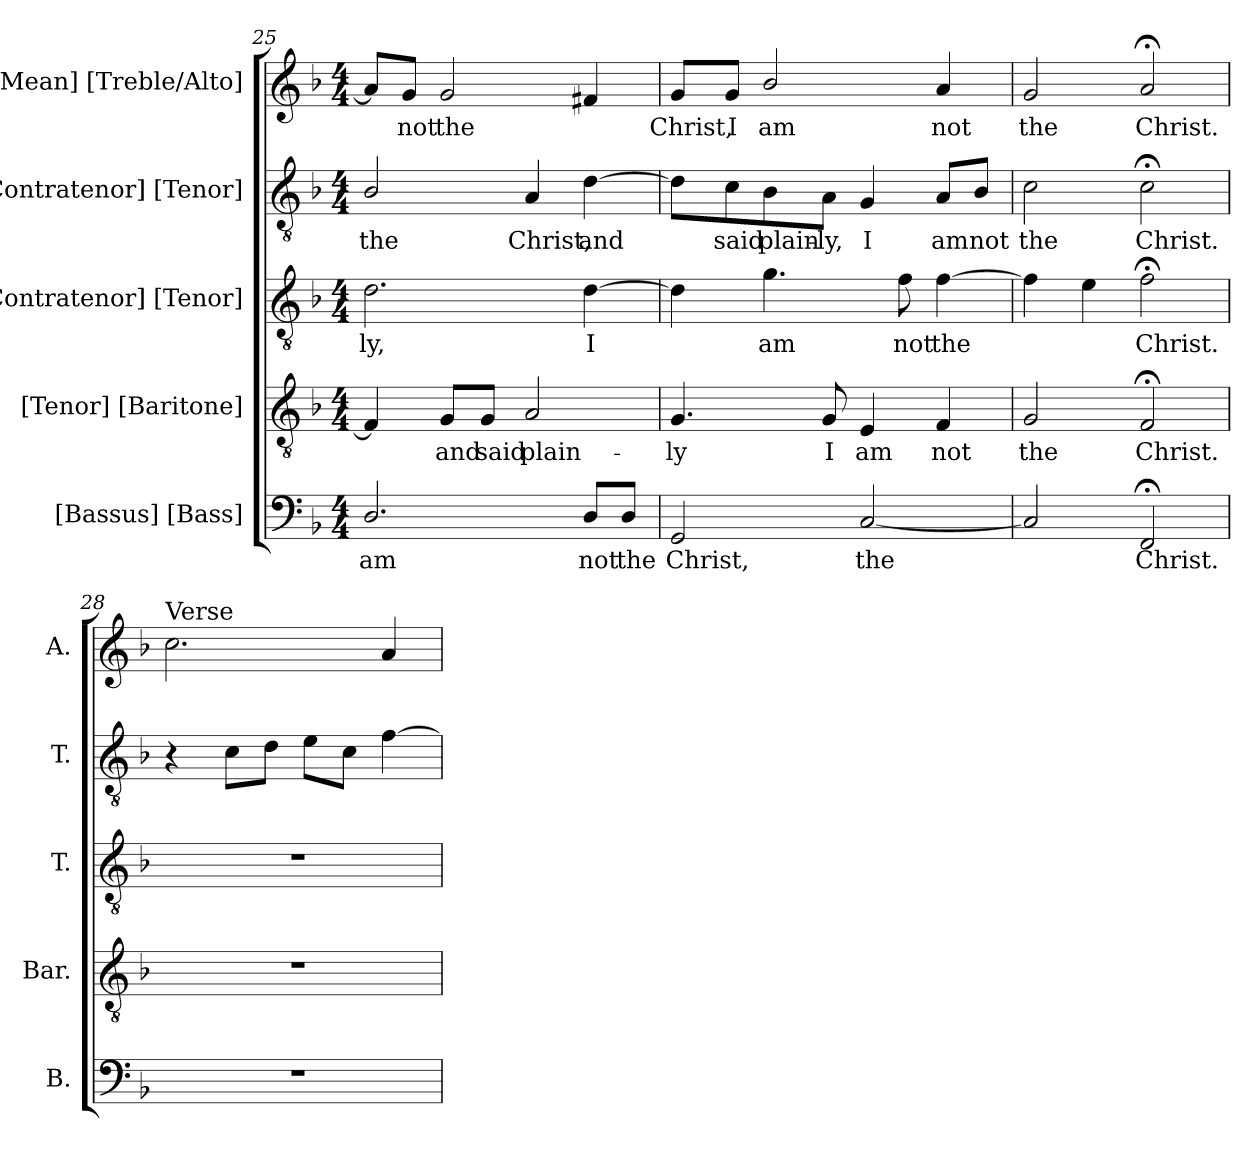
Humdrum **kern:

**kern	**text	**kern	**text	**kern	**text	**kern	**text	**kern	**text
*part5	*part5	*part4	*part4	*part3	*part3	*part2	*part2	*part1	*part1
*staff5	*staff5	*staff4	*staff4	*staff3	*staff3	*staff2	*staff2	*staff1	*staff1
*I"[Bassus] [Bass]	*	*I"[Tenor] [Baritone]	*	*I"[Contratenor] [Tenor]	*	*I"[Contratenor] [Tenor]	*	*I"[Mean] [Treble/Alto]	*
*I'B.	*	*I'Bar.	*	*I'T.	*	*I'T.	*	*I'A.	*
*clefF4	*	*clefGv2	*	*clefGv2	*	*clefGv2	*	*clefG2	*
*	*	*ITrd7c12	*	*ITrd7c12	*	*ITrd7c12	*	*	*
*k[b-]	*	*k[b-]	*	*k[b-]	*	*k[b-]	*	*k[b-]	*
*F:	*	*F:	*	*F:	*	*F:	*	*F:	*
*M4/4	*	*M4/4	*	*M4/4	*	*M4/4	*	*M4/4	*
=25	=25	=25	=25	=25	=25	=25	=25	=25	=25
!	!LO:LY:b:color=#000000	!	!	!	!	!	!	!	!
!	!	!	!	!	!LO:LY:b:color=#000000	!	!	!	!
!	!	!	!	!	!	!	!LO:LY:b:color=#000000	!	!
2.Di/	am	4FFi/]	.	2.Di\	-ly,	2BB-i/	the	8ai/L]	.
!	!	!	!	!	!	!	!	!	!LO:LY:b:color=#000000
.	.	.	.	.	.	.	.	8gi/J	not
!	!	!	!LO:LY:b:color=#000000	!	!	!	!	!	!
!	!	!	!	!	!	!	!	!	!LO:LY:b:color=#000000
.	.	8GGi/L	and	.	.	.	.	2gi/	the
!	!	!	!LO:LY:b:color=#000000	!	!	!	!	!	!
.	.	8GGi/J	said	.	.	.	.	.	.
!	!	!	!LO:LY:b:color=#000000	!	!	!	!	!	!
!	!	!	!	!	!	!	!LO:LY:b:color=#000000	!	!
.	.	2AAi/	plain-	.	.	4AAi/	Christ,	.	.
!	!LO:LY:b:color=#000000	!	!	!	!	!	!	!	!
!	!	!	!	!	!LO:LY:b:color=#000000	!	!	!	!
!	!	!	!	!	!	!	!LO:LY:b:color=#000000	!	!
8Di/L	not	.	.	[4Di\	I	[4Di\	and	4f#Xi/	.
!	!LO:LY:b:color=#000000	!	!	!	!	!	!	!	!
8Di/J	the	.	.	.	.	.	.	.	.
=26	=26	=26	=26	=26	=26	=26	=26	=26	=26
!	!LO:LY:b:color=#000000	!	!	!	!	!	!	!	!
!	!	!	!LO:LY:b:color=#000000	!	!	!	!	!	!
!	!	!	!	!	!	!	!	!	!LO:LY:b:color=#000000
2GGi/	Christ,	4.GGi/	-ly	4Di\]	.	8Di\L]	.	8gi/L	Christ,
!	!	!	!	!	!	!	!LO:LY:b:color=#000000	!	!
!	!	!	!	!	!	!	!	!	!LO:LY:b:color=#000000
.	.	.	.	.	.	8Ci\	said	8gi/J	I
!	!	!	!	!	!LO:LY:b:color=#000000	!	!	!	!
!	!	!	!	!	!	!	!LO:LY:b:color=#000000	!	!
!	!	!	!	!	!	!	!	!	!LO:LY:b:color=#000000
.	.	.	.	4.Gi\	am	8BB-i\	plain-	2b-i/	am
!	!	!	!LO:LY:b:color=#000000	!	!	!	!	!	!
!	!	!	!	!	!	!	!LO:LY:b:color=#000000	!	!
.	.	8GGi/	I	.	.	8AAi\J	-ly,	.	.
!	!LO:LY:b:color=#000000	!	!	!	!	!	!	!	!
!	!	!	!LO:LY:b:color=#000000	!	!	!	!	!	!
!	!	!	!	!	!	!	!LO:LY:b:color=#000000	!	!
[2Ci/	the	4EEi/	am	.	.	4GGi/	I	.	.
!	!	!	!	!	!LO:LY:b:color=#000000	!	!	!	!
.	.	.	.	8Fi\	not	.	.	.	.
!	!	!	!LO:LY:b:color=#000000	!	!	!	!	!	!
!	!	!	!	!	!LO:LY:b:color=#000000	!	!	!	!
!	!	!	!	!	!	!	!LO:LY:b:color=#000000	!	!
!	!	!	!	!	!	!	!	!	!LO:LY:b:color=#000000
.	.	4FFi/	not	[4Fi\	the	8AAi/L	am	4ai/	not
!	!	!	!	!	!	!	!LO:LY:b:color=#000000	!	!
.	.	.	.	.	.	8BB-i/J	not	.	.
=27	=27	=27	=27	=27	=27	=27	=27	=27	=27
!	!	!	!LO:LY:b:color=#000000	!	!	!	!	!	!
!	!	!	!	!	!	!	!LO:LY:b:color=#000000	!	!
!	!	!	!	!	!	!	!	!	!LO:LY:b:color=#000000
2Ci/]	.	2GGi/	the	4Fi\]	.	2Ci\	the	2gi/	the
.	.	.	.	4Ei\	.	.	.	.	.
!	!LO:LY:b:color=#000000	!	!	!	!	!	!	!	!
!	!	!	!LO:LY:b:color=#000000	!	!	!	!	!	!
!	!	!	!	!	!LO:LY:b:color=#000000	!	!	!	!
!	!	!	!	!	!	!	!LO:LY:b:color=#000000	!	!
!	!	!	!	!	!	!	!	!	!LO:LY:b:color=#000000
2FF;i/	Christ.	2FF;i/	Christ.	2F;i\	Christ.	2C;i\	Christ.	2a;i/	Christ.
=28	=28	=28	=28	=28	=28	=28	=28	=28	=28
!	!	!	!	!	!	!	!	!LO:TX:a:t=Verse	!
1r	.	1r	.	1r	.	4r	.	2.cci\	.
.	.	.	.	.	.	8Ci\L	.	.	.
.	.	.	.	.	.	8Di\J	.	.	.
.	.	.	.	.	.	8Ei\L	.	.	.
.	.	.	.	.	.	8Ci\J	.	.	.
.	.	.	.	.	.	[4Fi\	.	4ai/	.
=	=	=	=	=	=	=	=	=	=
*-	*-	*-	*-	*-	*-	*-	*-	*-	*-
